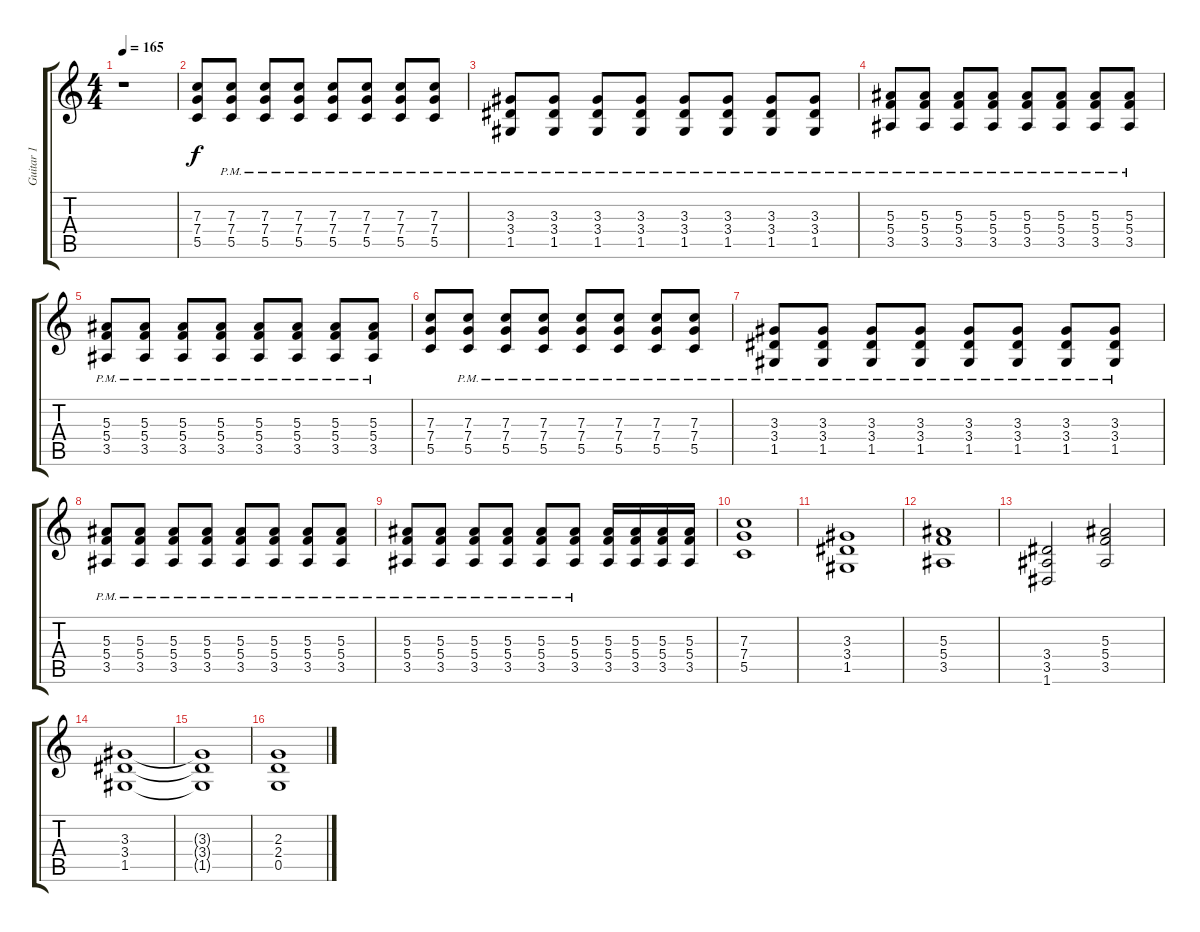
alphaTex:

\track ("Guitar 1" "Guitar 1") {instrument overdrivenguitar}
\staff {score tabs}
\tuning (D4 A3 F3 C3 G2 D2) {hide}
\ts (4 4)
\tempo 165
\clef g2
\ks c
r.1{dy f} |
(7.3 7.4 5.5).8 (7.3 7.4{pm} 5.5).8 (7.3 7.4{pm} 5.5).8 (7.3 7.4{pm} 5.5).8 (7.3 7.4{pm} 5.5).8 (7.3 7.4{pm} 5.5).8 (7.3 7.4{pm} 5.5).8 (7.3 7.4{pm} 5.5).8 |
(3.3 3.4{pm} 1.5).8 (3.3 3.4{pm} 1.5).8 (3.3 3.4{pm} 1.5).8 (3.3 3.4{pm} 1.5).8 (3.3 3.4{pm} 1.5).8 (3.3 3.4{pm} 1.5).8 (3.3 3.4{pm} 1.5).8 (3.3 3.4{pm} 1.5).8 |
(5.3 5.4{pm} 3.5).8 (5.3 5.4{pm} 3.5).8 (5.3 5.4{pm} 3.5).8 (5.3 5.4{pm} 3.5).8 (5.3 5.4{pm} 3.5).8 (5.3 5.4{pm} 3.5).8 (5.3 5.4{pm} 3.5).8 (5.3 5.4{pm} 3.5).8 |
(5.3 5.4{pm} 3.5).8 (5.3 5.4{pm} 3.5).8 (5.3 5.4{pm} 3.5).8 (5.3 5.4{pm} 3.5).8 (5.3 5.4{pm} 3.5).8 (5.3 5.4{pm} 3.5).8 (5.3 5.4{pm} 3.5).8 (5.3 5.4{pm} 3.5).8 |
(7.3 7.4 5.5).8 (7.3 7.4{pm} 5.5).8 (7.3 7.4{pm} 5.5).8 (7.3 7.4{pm} 5.5).8 (7.3 7.4{pm} 5.5).8 (7.3 7.4{pm} 5.5).8 (7.3 7.4{pm} 5.5).8 (7.3 7.4{pm} 5.5).8 |
(3.3 3.4{pm} 1.5).8 (3.3 3.4{pm} 1.5).8 (3.3 3.4{pm} 1.5).8 (3.3 3.4{pm} 1.5).8 (3.3 3.4{pm} 1.5).8 (3.3 3.4{pm} 1.5).8 (3.3 3.4{pm} 1.5).8 (3.3 3.4{pm} 1.5).8 |
(5.3 5.4{pm} 3.5).8 (5.3 5.4{pm} 3.5).8 (5.3 5.4{pm} 3.5).8 (5.3 5.4{pm} 3.5).8 (5.3 5.4{pm} 3.5).8 (5.3 5.4{pm} 3.5).8 (5.3 5.4{pm} 3.5).8 (5.3 5.4{pm} 3.5).8 |
(5.3 5.4{pm} 3.5).8 (5.3 5.4{pm} 3.5).8 (5.3 5.4{pm} 3.5).8 (5.3 5.4{pm} 3.5).8 (5.3 5.4{pm} 3.5).8 (5.3 5.4{pm} 3.5).8 (5.3 5.4 3.5).16 (5.3 5.4 3.5).16 (5.3 5.4 3.5).16 (5.3 5.4 3.5).16 |
(7.3 7.4 5.5).1 |
(3.3 3.4 1.5).1 |
(5.3 5.4 3.5).1 |
(3.4 3.5 1.6).2 (5.3 5.4 3.5).2 |
(3.3 3.4 1.5).1 |
(3.3{t} 3.4{t} 1.5{t}).1 |
(2.3 2.4 0.5).1
